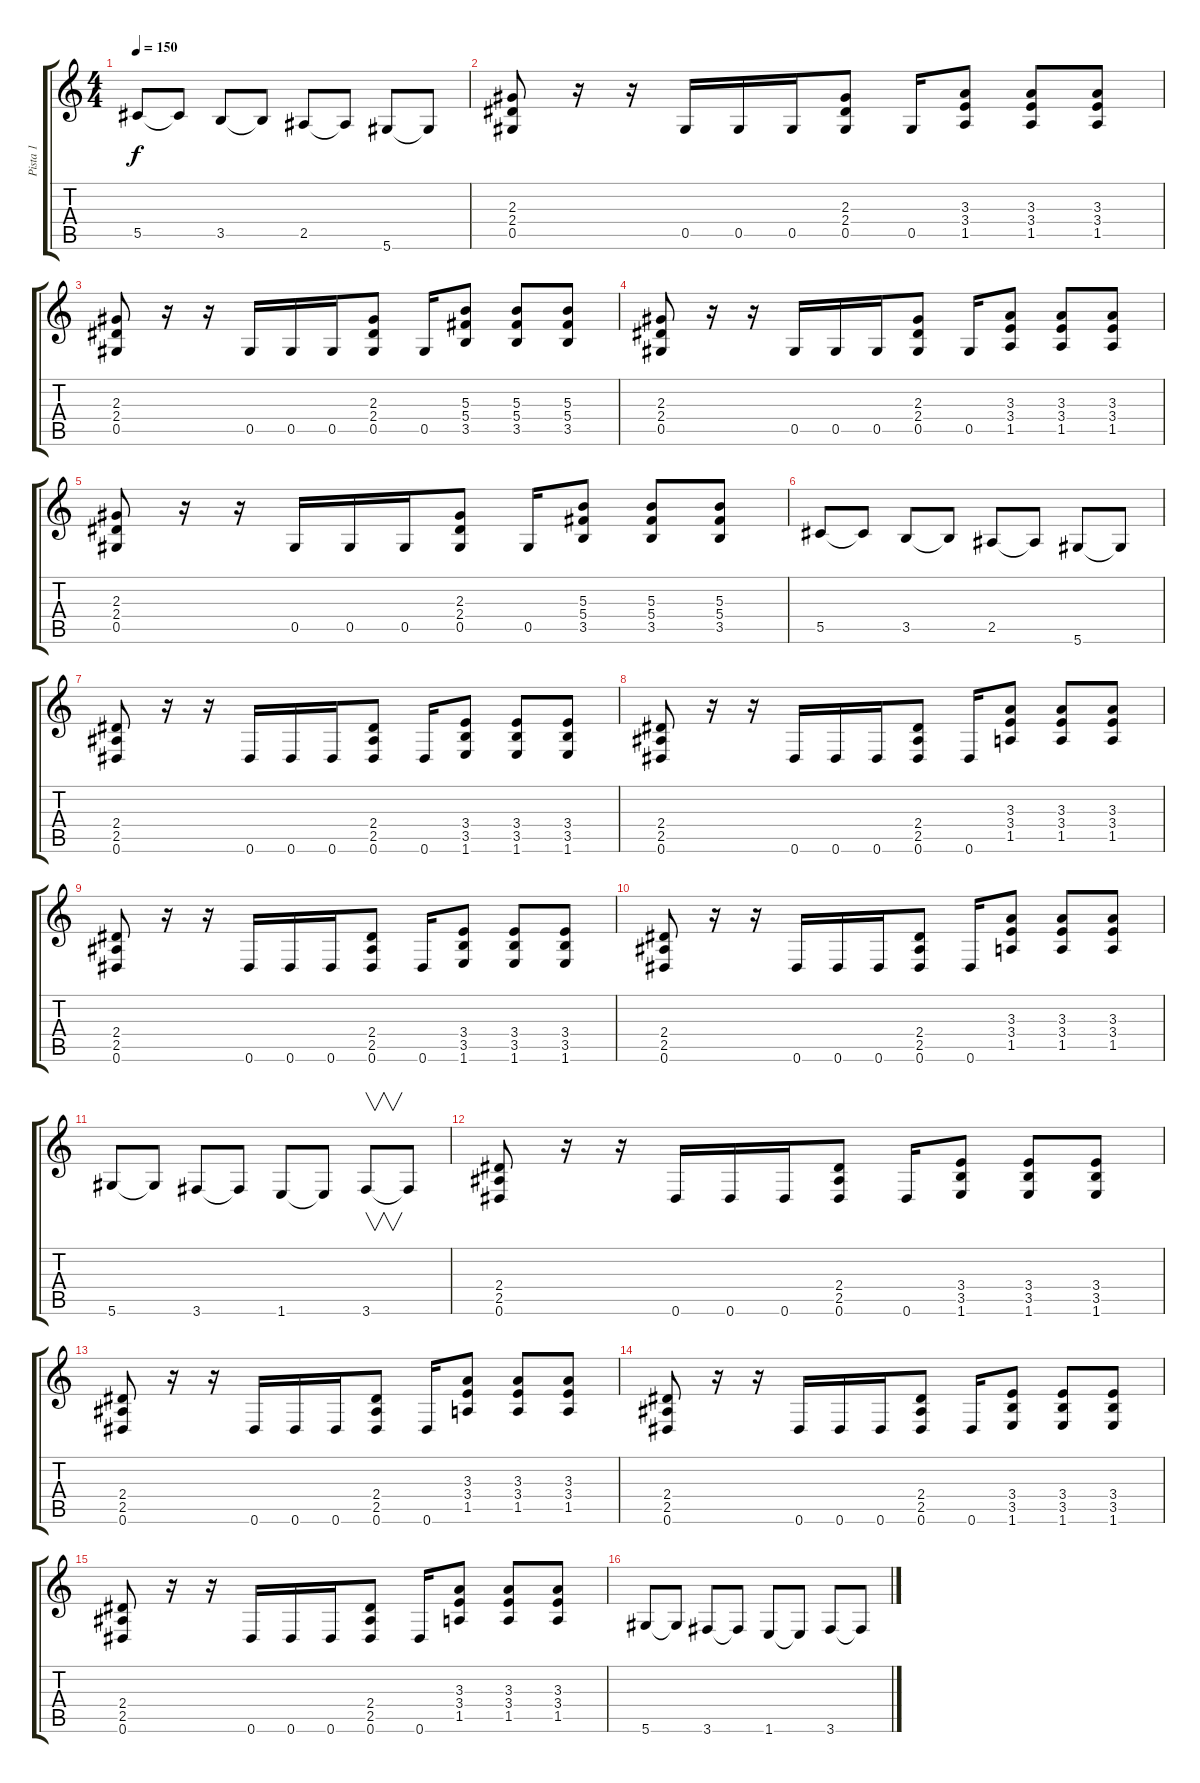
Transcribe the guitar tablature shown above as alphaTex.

\track ("Pista 1" "Pista 1") {instrument distortionguitar}
\staff {score tabs}
\tuning (Eb4 Bb3 Gb3 Db3 Ab2 Eb2) {hide}
\ts (4 4)
\tempo 150
\clef g2
\ks c
5.5.8{dy f} 5.5{t}.8 3.5.8 3.5{t}.8 2.5.8 2.5{t}.8 5.6.8 5.6{t}.8 |
(2.3 2.4 0.5).8 r.16 r.16 0.5.16 0.5.16 0.5.16 (2.3 2.4 0.5).8 0.5.16 (3.3 3.4 1.5).8 (3.3 3.4 1.5).8 (3.3 3.4 1.5).8 |
(2.3 2.4 0.5).8 r.16 r.16 0.5.16 0.5.16 0.5.16 (2.3 2.4 0.5).8 0.5.16 (5.3 5.4 3.5).8 (5.3 5.4 3.5).8 (5.3 5.4 3.5).8 |
(2.3 2.4 0.5).8 r.16 r.16 0.5.16 0.5.16 0.5.16 (2.3 2.4 0.5).8 0.5.16 (3.3 3.4 1.5).8 (3.3 3.4 1.5).8 (3.3 3.4 1.5).8 |
(2.3 2.4 0.5).8 r.16 r.16 0.5.16 0.5.16 0.5.16 (2.3 2.4 0.5).8 0.5.16 (5.3 5.4 3.5).8 (5.3 5.4 3.5).8 (5.3 5.4 3.5).8 |
5.5.8 5.5{t}.8 3.5.8 3.5{t}.8 2.5.8 2.5{t}.8 5.6.8 5.6{t}.8 |
(2.4 2.5 0.6).8 r.16 r.16 0.6.16 0.6.16 0.6.16 (2.4 2.5 0.6).8 0.6.16 (3.4 3.5 1.6).8 (3.4 3.5 1.6).8 (3.4 3.5 1.6).8 |
(2.4 2.5 0.6).8 r.16 r.16 0.6.16 0.6.16 0.6.16 (2.4 2.5 0.6).8 0.6.16 (3.3 3.4 1.5).8 (3.3 3.4 1.5).8 (3.3 3.4 1.5).8 |
(2.4 2.5 0.6).8 r.16 r.16 0.6.16 0.6.16 0.6.16 (2.4 2.5 0.6).8 0.6.16 (3.4 3.5 1.6).8 (3.4 3.5 1.6).8 (3.4 3.5 1.6).8 |
(2.4 2.5 0.6).8 r.16 r.16 0.6.16 0.6.16 0.6.16 (2.4 2.5 0.6).8 0.6.16 (3.3 3.4 1.5).8 (3.3 3.4 1.5).8 (3.3 3.4 1.5).8 |
5.6.8 5.6{t}.8 3.6.8 3.6{t}.8 1.6.8 1.6{t}.8 3.6.8{v} 3.6{t}.8 |
(2.4 2.5 0.6).8 r.16 r.16 0.6.16 0.6.16 0.6.16 (2.4 2.5 0.6).8 0.6.16 (3.4 3.5 1.6).8 (3.4 3.5 1.6).8 (3.4 3.5 1.6).8 |
(2.4 2.5 0.6).8 r.16 r.16 0.6.16 0.6.16 0.6.16 (2.4 2.5 0.6).8 0.6.16 (3.3 3.4 1.5).8 (3.3 3.4 1.5).8 (3.3 3.4 1.5).8 |
(2.4 2.5 0.6).8 r.16 r.16 0.6.16 0.6.16 0.6.16 (2.4 2.5 0.6).8 0.6.16 (3.4 3.5 1.6).8 (3.4 3.5 1.6).8 (3.4 3.5 1.6).8 |
(2.4 2.5 0.6).8 r.16 r.16 0.6.16 0.6.16 0.6.16 (2.4 2.5 0.6).8 0.6.16 (3.3 3.4 1.5).8 (3.3 3.4 1.5).8 (3.3 3.4 1.5).8 |
5.6.8 5.6{t}.8 3.6.8 3.6{t}.8 1.6.8 1.6{t}.8 3.6.8 3.6{t}.8
